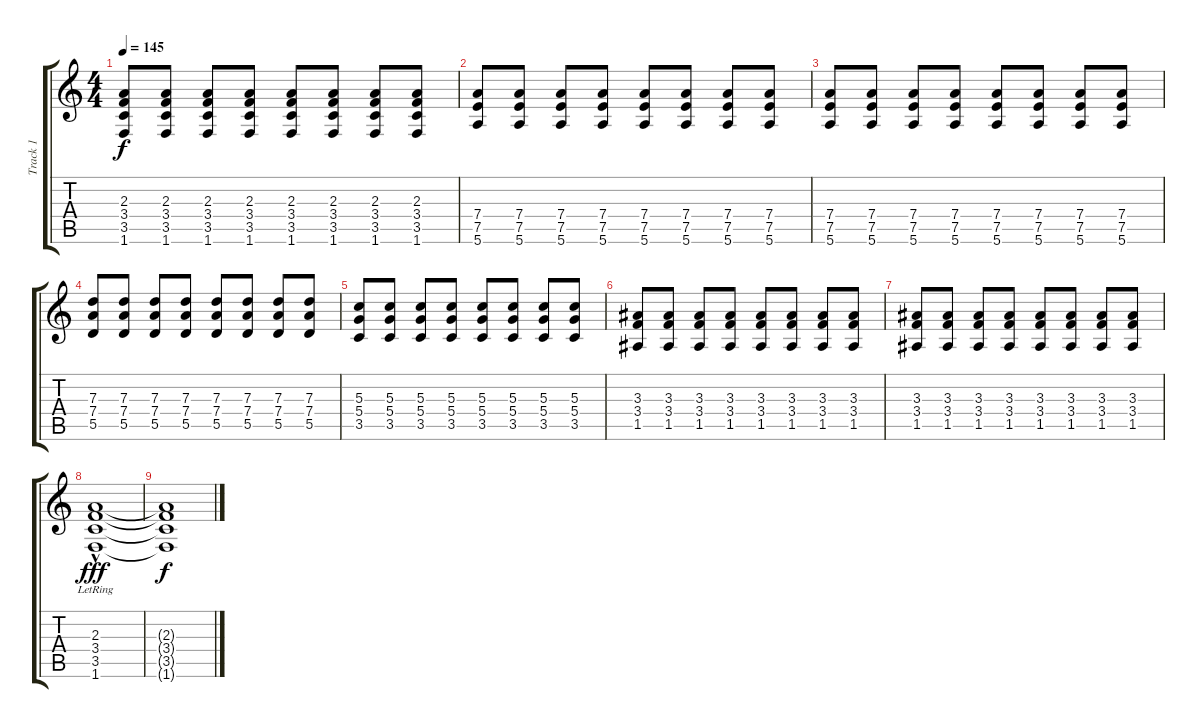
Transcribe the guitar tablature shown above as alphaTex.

\track ("Track 1" "Track 1") {instrument electricguitarmuted}
\staff {score tabs}
\tuning (E4 B3 G3 D3 A2 E2) {hide}
\ts (4 4)
\tempo 145
\clef g2
\ks c
(2.3 3.4 3.5 1.6).8{dy f} (2.3 3.4 3.5 1.6).8 (2.3 3.4 3.5 1.6).8 (2.3 3.4 3.5 1.6).8 (2.3 3.4 3.5 1.6).8 (2.3 3.4 3.5 1.6).8 (2.3 3.4 3.5 1.6).8 (2.3 3.4 3.5 1.6).8 |
(7.4 7.5 5.6).8 (7.4 7.5 5.6).8 (7.4 7.5 5.6).8 (7.4 7.5 5.6).8 (7.4 7.5 5.6).8 (7.4 7.5 5.6).8 (7.4 7.5 5.6).8 (7.4 7.5 5.6).8 |
(7.4 7.5 5.6).8 (7.4 7.5 5.6).8 (7.4 7.5 5.6).8 (7.4 7.5 5.6).8 (7.4 7.5 5.6).8 (7.4 7.5 5.6).8 (7.4 7.5 5.6).8 (7.4 7.5 5.6).8 |
(7.3 7.4 5.5).8 (7.3 7.4 5.5).8 (7.3 7.4 5.5).8 (7.3 7.4 5.5).8 (7.3 7.4 5.5).8 (7.3 7.4 5.5).8 (7.3 7.4 5.5).8 (7.3 7.4 5.5).8 |
(5.3 5.4 3.5).8 (5.3 5.4 3.5).8 (5.3 5.4 3.5).8 (5.3 5.4 3.5).8 (5.3 5.4 3.5).8 (5.3 5.4 3.5).8 (5.3 5.4 3.5).8 (5.3 5.4 3.5).8 |
(3.3 3.4 1.5).8 (3.3 3.4 1.5).8 (3.3 3.4 1.5).8 (3.3 3.4 1.5).8 (3.3 3.4 1.5).8 (3.3 3.4 1.5).8 (3.3 3.4 1.5).8 (3.3 3.4 1.5).8 |
(3.3 3.4 1.5).8 (3.3 3.4 1.5).8 (3.3 3.4 1.5).8 (3.3 3.4 1.5).8 (3.3 3.4 1.5).8 (3.3 3.4 1.5).8 (3.3 3.4 1.5).8 (3.3 3.4 1.5).8 |
(2.3{hac lr} 3.4{lr} 3.5{lr} 1.6{lr}).1{dy fff} |
(2.3{t} 3.4{t} 3.5{t} 1.6{t}).1{dy f}
